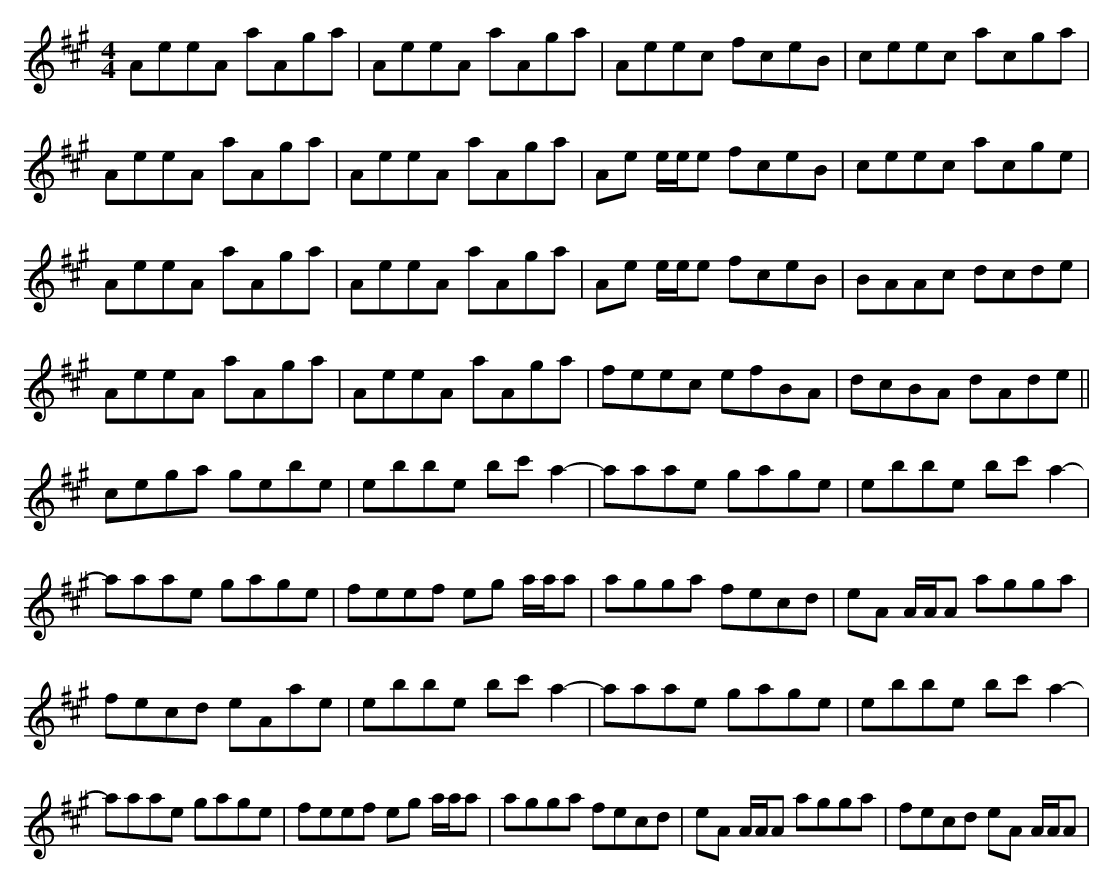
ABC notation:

X:1
M:4/4
K:A
AeeA aAga | AeeA aAga | Aeec fceB | ceec acga |
AeeA aAga | AeeA aAga | Ae e/e/e fceB | ceec acge |
AeeA aAga | AeeA aAga | Ae e/e/e fceB | BAAc dcde |
AeeA aAga | AeeA aAga | feec efBA | dcBA dAde ||
cega gebe | ebbe bc' a2- | aaae gage | ebbe bc' a2- |
aaae gage | feef eg a/a/a | agga fecd | eA A/A/A agga |
fecd eAae | ebbe bc' a2- | aaae gage | ebbe bc' a2- |
aaae gage | feef eg a/a/a | agga fecd | eA A/A/A agga |fecd eA A/A/A |
